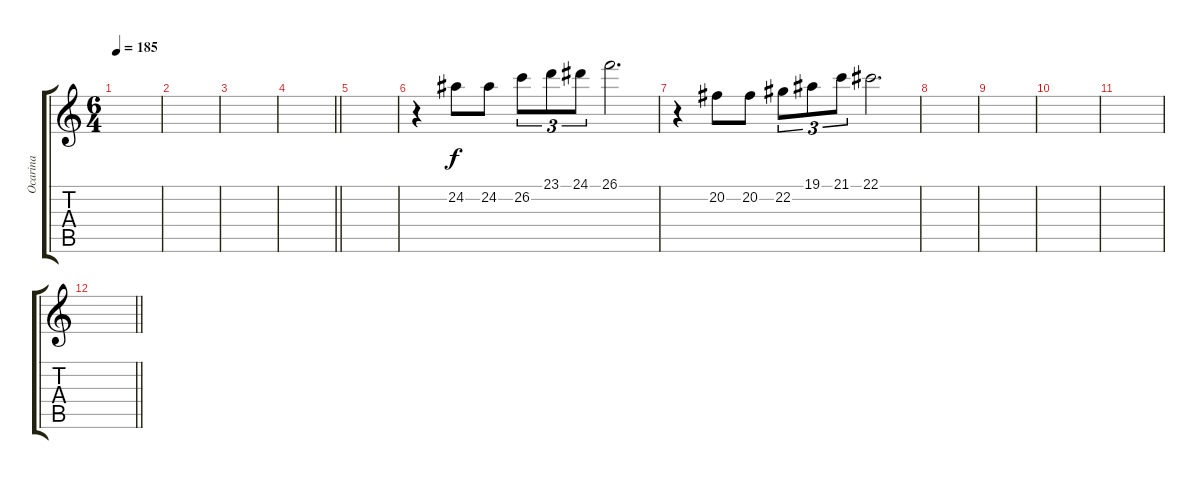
\track ("Ocarina" "Ocarina") {instrument ocarina}
\staff {score tabs}
\tuning (Eb4 Bb3 Gb3 Db3 Ab2 Eb2) {hide}
\ts (6 4)
\section ("" "")
\tempo 185
\clef g2
\ks c
|
|
|
\barLineRight lightlight
|
\section ("" "")
|
r.4 24.2.8 24.2.8 26.2.8{tu (3 2)} 23.1.8{tu (3 2)} 24.1.8{tu (3 2)} 26.1.2{d} |
r.4 20.2.8 20.2.8 22.2.8{tu (3 2)} 19.1.8{tu (3 2)} 21.1.8{tu (3 2)} 22.1.2{d} |
|
|
|
|
\barLineRight lightlight
